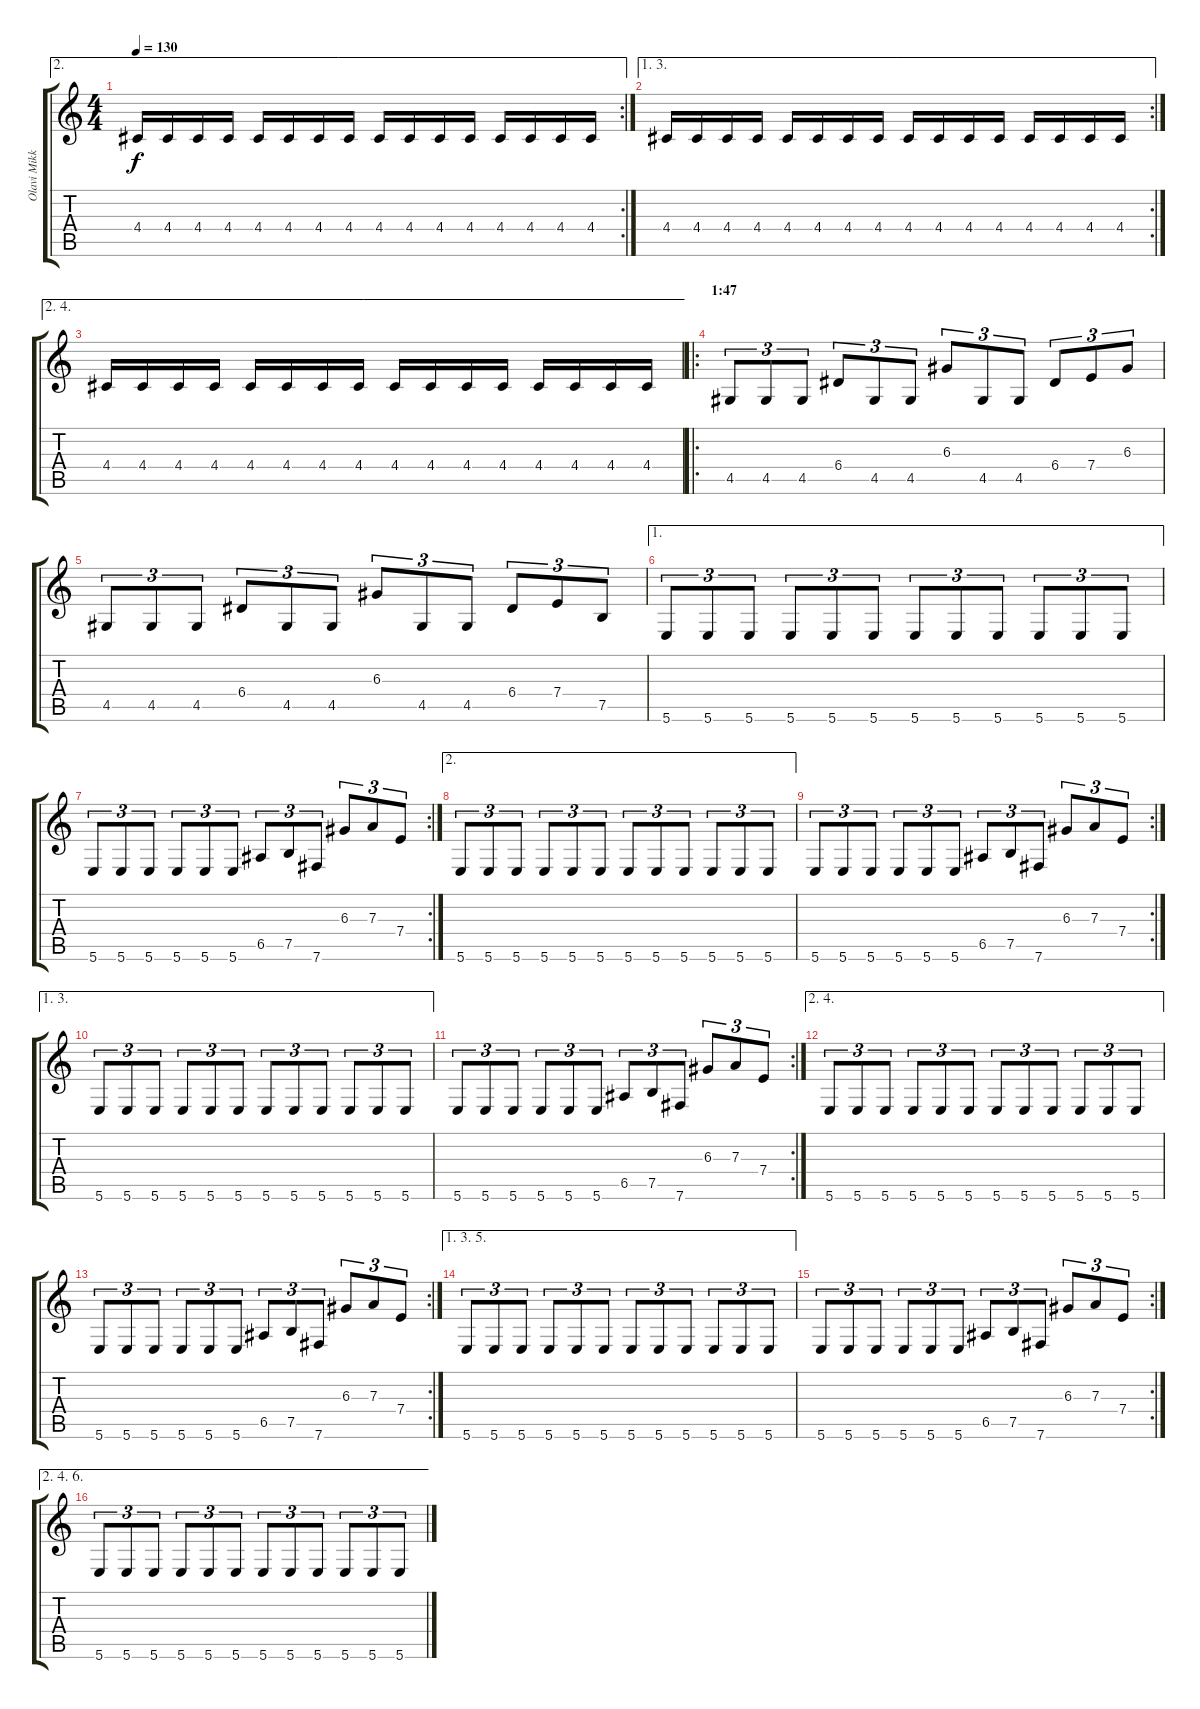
\track ("Olavi Mikkonen" "Olavi Mikk") {instrument distortionguitar}
\staff {score tabs}
\tuning (B3 Gb3 D3 A2 E2 B1) {hide}
\ae 2
\rc 2
\ts (4 4)
\tempo 130
\clef g2
\ks c
4.4.16{dy f} 4.4.16 4.4.16 4.4.16 4.4.16 4.4.16 4.4.16 4.4.16 4.4.16 4.4.16 4.4.16 4.4.16 4.4.16 4.4.16 4.4.16 4.4.16 |
\ae (1 3)
\rc 2
4.4.16 4.4.16 4.4.16 4.4.16 4.4.16 4.4.16 4.4.16 4.4.16 4.4.16 4.4.16 4.4.16 4.4.16 4.4.16 4.4.16 4.4.16 4.4.16 |
\ae (2 4)
4.4.16 4.4.16 4.4.16 4.4.16 4.4.16 4.4.16 4.4.16 4.4.16 4.4.16 4.4.16 4.4.16 4.4.16 4.4.16 4.4.16 4.4.16 4.4.16 |
\ro
\section ("" "1:47")
4.5.8{tu (3 2)} 4.5.8{tu (3 2)} 4.5.8{tu (3 2)} 6.4.8{tu (3 2)} 4.5.8{tu (3 2)} 4.5.8{tu (3 2)} 6.3.8{tu (3 2)} 4.5.8{tu (3 2)} 4.5.8{tu (3 2)} 6.4.8{tu (3 2)} 7.4.8{tu (3 2)} 6.3.8{tu (3 2)} |
4.5.8{tu (3 2)} 4.5.8{tu (3 2)} 4.5.8{tu (3 2)} 6.4.8{tu (3 2)} 4.5.8{tu (3 2)} 4.5.8{tu (3 2)} 6.3.8{tu (3 2)} 4.5.8{tu (3 2)} 4.5.8{tu (3 2)} 6.4.8{tu (3 2)} 7.4.8{tu (3 2)} 7.5.8{tu (3 2)} |
\ae 1
5.6.8{tu (3 2)} 5.6.8{tu (3 2)} 5.6.8{tu (3 2)} 5.6.8{tu (3 2)} 5.6.8{tu (3 2)} 5.6.8{tu (3 2)} 5.6.8{tu (3 2)} 5.6.8{tu (3 2)} 5.6.8{tu (3 2)} 5.6.8{tu (3 2)} 5.6.8{tu (3 2)} 5.6.8{tu (3 2)} |
\rc 2
5.6.8{tu (3 2)} 5.6.8{tu (3 2)} 5.6.8{tu (3 2)} 5.6.8{tu (3 2)} 5.6.8{tu (3 2)} 5.6.8{tu (3 2)} 6.5.8{tu (3 2)} 7.5.8{tu (3 2)} 7.6.8{tu (3 2)} 6.3.8{tu (3 2)} 7.3.8{tu (3 2)} 7.4.8{tu (3 2)} |
\ae 2
5.6.8{tu (3 2)} 5.6.8{tu (3 2)} 5.6.8{tu (3 2)} 5.6.8{tu (3 2)} 5.6.8{tu (3 2)} 5.6.8{tu (3 2)} 5.6.8{tu (3 2)} 5.6.8{tu (3 2)} 5.6.8{tu (3 2)} 5.6.8{tu (3 2)} 5.6.8{tu (3 2)} 5.6.8{tu (3 2)} |
\rc 2
5.6.8{tu (3 2)} 5.6.8{tu (3 2)} 5.6.8{tu (3 2)} 5.6.8{tu (3 2)} 5.6.8{tu (3 2)} 5.6.8{tu (3 2)} 6.5.8{tu (3 2)} 7.5.8{tu (3 2)} 7.6.8{tu (3 2)} 6.3.8{tu (3 2)} 7.3.8{tu (3 2)} 7.4.8{tu (3 2)} |
\ae (1 3)
5.6.8{tu (3 2)} 5.6.8{tu (3 2)} 5.6.8{tu (3 2)} 5.6.8{tu (3 2)} 5.6.8{tu (3 2)} 5.6.8{tu (3 2)} 5.6.8{tu (3 2)} 5.6.8{tu (3 2)} 5.6.8{tu (3 2)} 5.6.8{tu (3 2)} 5.6.8{tu (3 2)} 5.6.8{tu (3 2)} |
\rc 2
5.6.8{tu (3 2)} 5.6.8{tu (3 2)} 5.6.8{tu (3 2)} 5.6.8{tu (3 2)} 5.6.8{tu (3 2)} 5.6.8{tu (3 2)} 6.5.8{tu (3 2)} 7.5.8{tu (3 2)} 7.6.8{tu (3 2)} 6.3.8{tu (3 2)} 7.3.8{tu (3 2)} 7.4.8{tu (3 2)} |
\ae (2 4)
5.6.8{tu (3 2)} 5.6.8{tu (3 2)} 5.6.8{tu (3 2)} 5.6.8{tu (3 2)} 5.6.8{tu (3 2)} 5.6.8{tu (3 2)} 5.6.8{tu (3 2)} 5.6.8{tu (3 2)} 5.6.8{tu (3 2)} 5.6.8{tu (3 2)} 5.6.8{tu (3 2)} 5.6.8{tu (3 2)} |
\rc 2
5.6.8{tu (3 2)} 5.6.8{tu (3 2)} 5.6.8{tu (3 2)} 5.6.8{tu (3 2)} 5.6.8{tu (3 2)} 5.6.8{tu (3 2)} 6.5.8{tu (3 2)} 7.5.8{tu (3 2)} 7.6.8{tu (3 2)} 6.3.8{tu (3 2)} 7.3.8{tu (3 2)} 7.4.8{tu (3 2)} |
\ae (1 3 5)
5.6.8{tu (3 2)} 5.6.8{tu (3 2)} 5.6.8{tu (3 2)} 5.6.8{tu (3 2)} 5.6.8{tu (3 2)} 5.6.8{tu (3 2)} 5.6.8{tu (3 2)} 5.6.8{tu (3 2)} 5.6.8{tu (3 2)} 5.6.8{tu (3 2)} 5.6.8{tu (3 2)} 5.6.8{tu (3 2)} |
\rc 2
5.6.8{tu (3 2)} 5.6.8{tu (3 2)} 5.6.8{tu (3 2)} 5.6.8{tu (3 2)} 5.6.8{tu (3 2)} 5.6.8{tu (3 2)} 6.5.8{tu (3 2)} 7.5.8{tu (3 2)} 7.6.8{tu (3 2)} 6.3.8{tu (3 2)} 7.3.8{tu (3 2)} 7.4.8{tu (3 2)} |
\ae (2 4 6)
5.6.8{tu (3 2)} 5.6.8{tu (3 2)} 5.6.8{tu (3 2)} 5.6.8{tu (3 2)} 5.6.8{tu (3 2)} 5.6.8{tu (3 2)} 5.6.8{tu (3 2)} 5.6.8{tu (3 2)} 5.6.8{tu (3 2)} 5.6.8{tu (3 2)} 5.6.8{tu (3 2)} 5.6.8{tu (3 2)}
